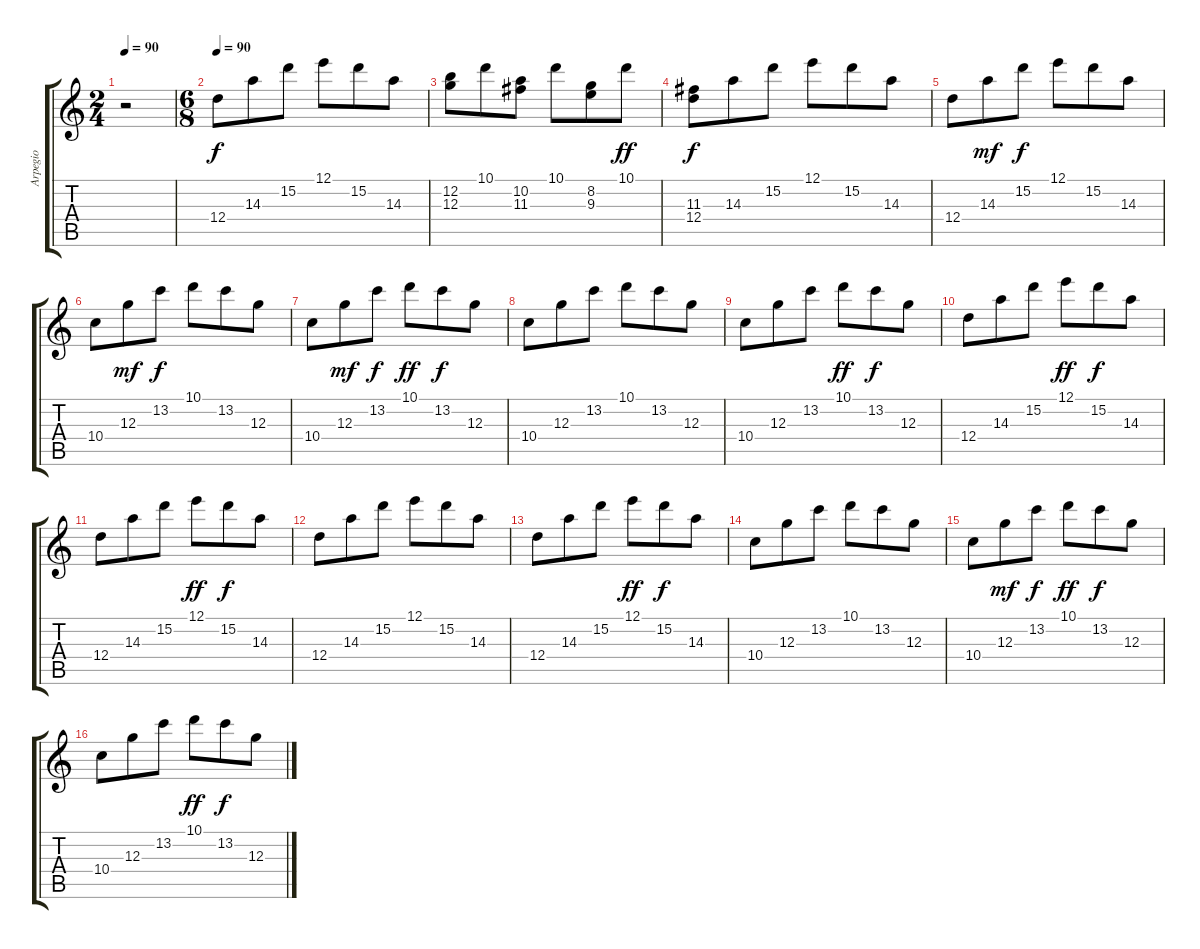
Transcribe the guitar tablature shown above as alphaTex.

\track ("Arpegio" "Arpegio") {instrument acousticguitarnylon}
\staff {score tabs}
\tuning (E4 B3 G3 D3 A2 E2) {hide}
\ts (2 4)
\tempo 90
\clef g2
\ks c
r.2{dy f instrument acousticguitarnylon} |
\ts (6 8)
\tempo 90
12.4.8 14.3.8 15.2.8 12.1.8 15.2.8 14.3.8 |
(12.2 12.3).8 10.1.8 (10.2 11.3).8 10.1.8 (8.2 9.3).8 10.1.8{dy ff} |
(11.3 12.4).8{dy f} 14.3.8 15.2.8 12.1.8 15.2.8 14.3.8 |
12.4.8 14.3.8{dy mf} 15.2.8{dy f} 12.1.8 15.2.8 14.3.8 |
10.4.8 12.3.8{dy mf} 13.2.8{dy f} 10.1.8 13.2.8 12.3.8 |
10.4.8 12.3.8{dy mf} 13.2.8{dy f} 10.1.8{dy ff} 13.2.8{dy f} 12.3.8 |
10.4.8 12.3.8 13.2.8 10.1.8 13.2.8 12.3.8 |
10.4.8 12.3.8 13.2.8 10.1.8{dy ff} 13.2.8{dy f} 12.3.8 |
12.4.8 14.3.8 15.2.8 12.1.8{dy ff} 15.2.8{dy f} 14.3.8 |
12.4.8 14.3.8 15.2.8 12.1.8{dy ff} 15.2.8{dy f} 14.3.8 |
12.4.8 14.3.8 15.2.8 12.1.8 15.2.8 14.3.8 |
12.4.8 14.3.8 15.2.8 12.1.8{dy ff} 15.2.8{dy f} 14.3.8 |
10.4.8 12.3.8 13.2.8 10.1.8 13.2.8 12.3.8 |
10.4.8 12.3.8{dy mf} 13.2.8{dy f} 10.1.8{dy ff} 13.2.8{dy f} 12.3.8 |
10.4.8 12.3.8 13.2.8 10.1.8{dy ff} 13.2.8{dy f} 12.3.8
